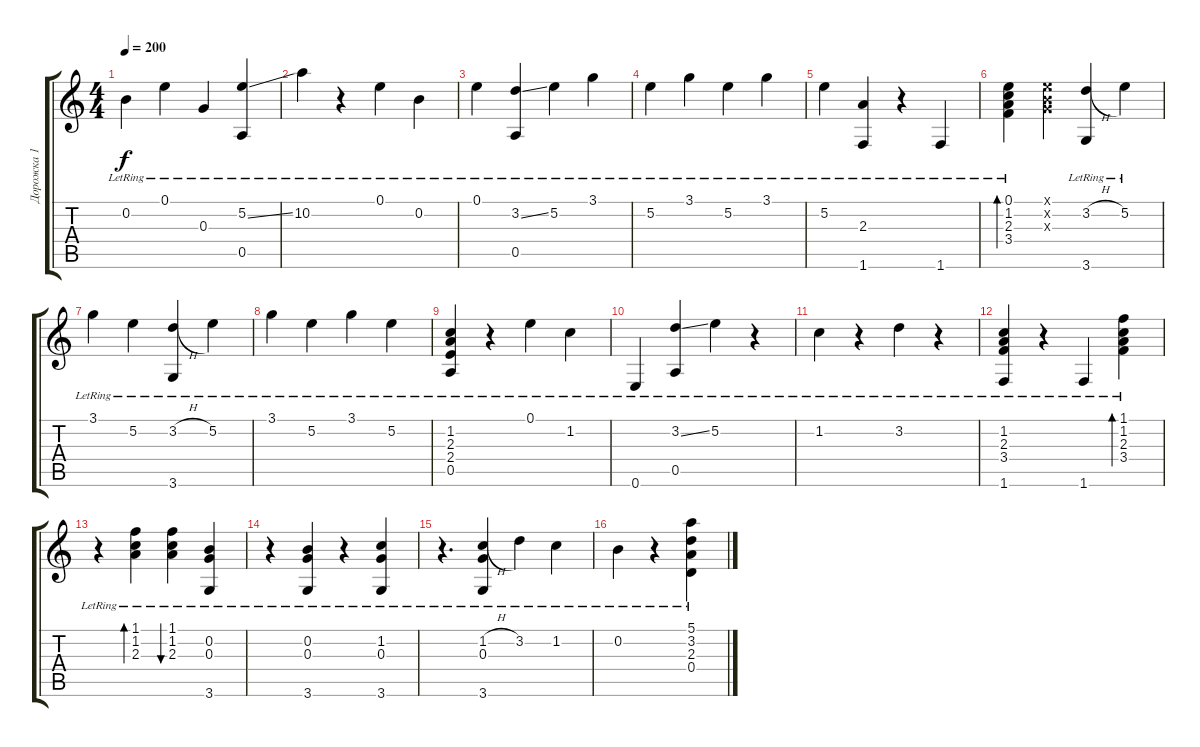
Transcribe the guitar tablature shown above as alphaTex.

\track ("Дорожка 1" "Дорожка 1") {instrument acousticguitarsteel}
\staff {score tabs}
\tuning (E4 B3 G3 D3 A2 E2) {hide}
\ts (4 4)
\tempo 200
\clef g2
\ks c
0.2{lr}.4{dy f} 0.1{lr}.4 0.3{lr}.4 (5.2{ss lr} 0.5{lr}).4 |
10.2{lr}.4 r.4 0.1{lr}.4 0.2{lr}.4 |
0.1{lr}.4 (3.2{ss lr} 0.5{lr}).4 5.2{lr}.4 3.1{lr}.4 |
5.2{lr}.4 3.1{lr}.4 5.2{lr}.4 3.1{lr}.4 |
5.2{lr}.4 (2.3{lr} 1.6{lr}).4 r.4 1.6{lr}.4 |
(0.1{lr} 1.2{lr} 2.3{lr} 3.4{lr}).4{bd 60} (0.1{x} 0.2{x} 0.3{x}).4 (3.2{h lr} 3.6{lr}).4 5.2{lr}.4 |
3.1{lr}.4 5.2{lr}.4 (3.2{h lr} 3.6{lr}).4 5.2{lr}.4 |
3.1{lr}.4 5.2{lr}.4 3.1{lr}.4 5.2{lr}.4 |
(1.2{lr} 2.3{lr} 2.4{lr} 0.5{lr}).4 r.4 0.1{lr}.4 1.2{lr}.4 |
0.6{lr}.4 (3.2{ss lr} 0.5{lr}).4 5.2{lr}.4 r.4 |
1.2{lr}.4 r.4 3.2{lr}.4 r.4 |
(1.2{lr} 2.3{lr} 3.4{lr} 1.6{lr}).4 r.4 1.6{lr}.4 (1.1{lr} 1.2{lr} 2.3{lr} 3.4{lr}).4{bd 60} |
r.4 (1.1{lr} 1.2{lr} 2.3{lr}).4{bd 60} (1.1{lr} 1.2{lr} 2.3{lr}).4{bu 60} (0.2{lr} 0.3{lr} 3.6{lr}).4 |
r.4 (0.2{lr} 0.3{lr} 3.6{lr}).4 r.4 (1.2{lr} 0.3 3.6).4 |
r.4{d} (1.2{h lr} 0.3 3.6).4 3.2{lr}.4 1.2{lr}.4 |
0.2{lr}.4 r.4 (5.1{lr} 3.2{lr} 2.3{lr} 0.4{lr}).4
